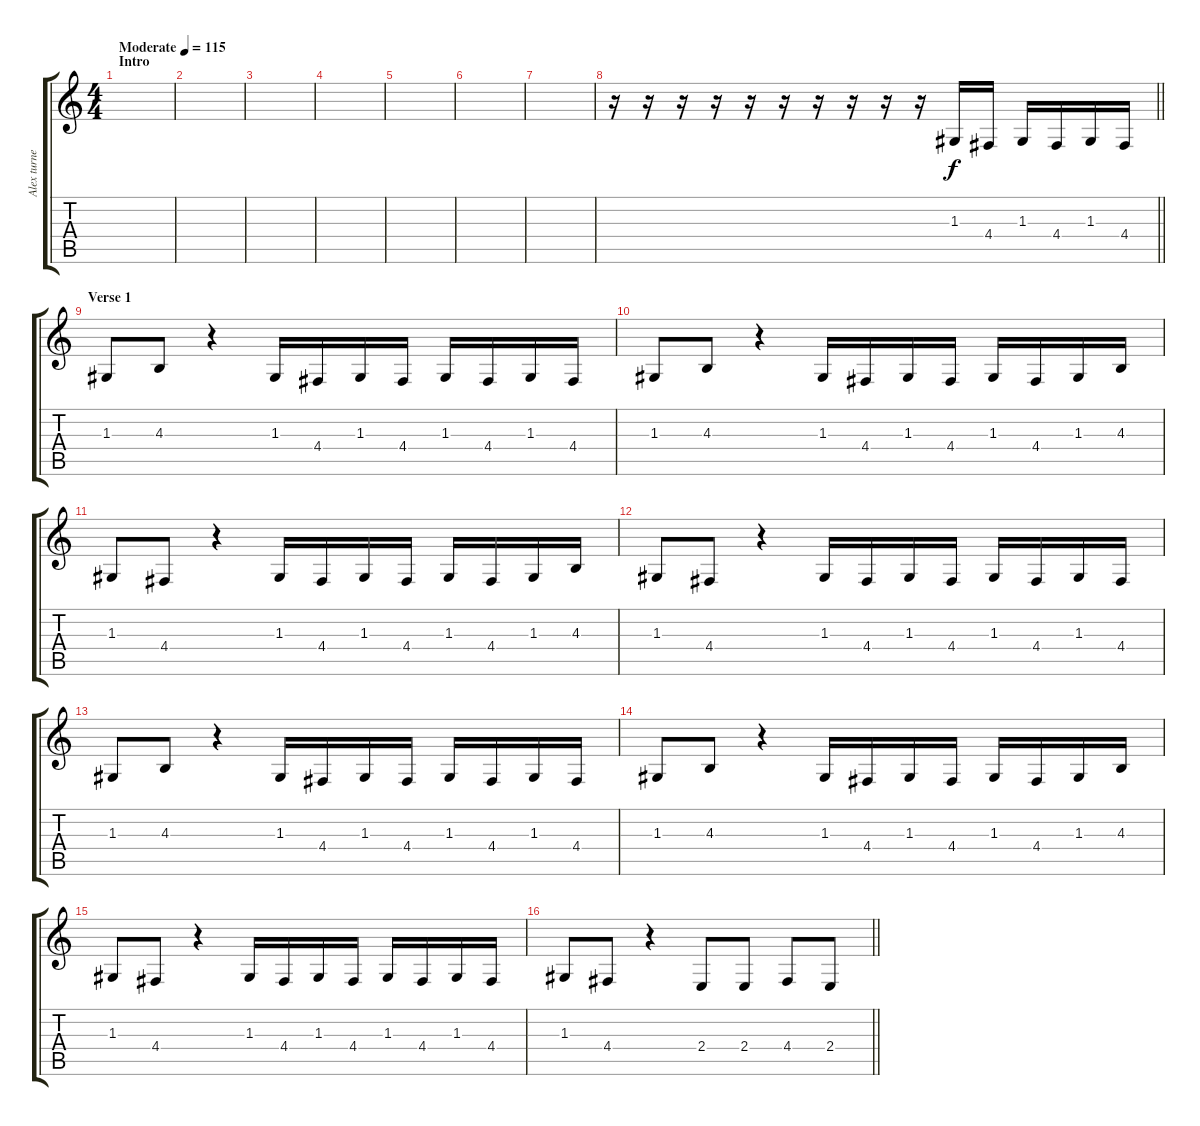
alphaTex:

\track ("Alex turner vocals" "Alex turne") {instrument bassoon}
\staff {score tabs}
\tuning (E4 B3 G3 D3 A2 E2) {hide}
\ts (4 4)
\section ("" "Intro")
\tempo (115 "Moderate")
\clef g2
\ks c
|
|
|
|
|
|
|
\barLineRight lightlight
r.16 r.16 r.16 r.16 r.16 r.16 r.16 r.16 r.16 r.16 1.3.16 4.4.16 1.3.16 4.4.16 1.3.16 4.4.16 |
\section ("" "Verse 1")
1.3.8 4.3.8 r.4 1.3.16 4.4.16 1.3.16 4.4.16 1.3.16 4.4.16 1.3.16 4.4.16 |
1.3.8 4.3.8 r.4 1.3.16 4.4.16 1.3.16 4.4.16 1.3.16 4.4.16 1.3.16 4.3.16 |
1.3.8 4.4.8 r.4 1.3.16 4.4.16 1.3.16 4.4.16 1.3.16 4.4.16 1.3.16 4.3.16 |
1.3.8 4.4.8 r.4 1.3.16 4.4.16 1.3.16 4.4.16 1.3.16 4.4.16 1.3.16 4.4.16 |
1.3.8 4.3.8 r.4 1.3.16 4.4.16 1.3.16 4.4.16 1.3.16 4.4.16 1.3.16 4.4.16 |
1.3.8 4.3.8 r.4 1.3.16 4.4.16 1.3.16 4.4.16 1.3.16 4.4.16 1.3.16 4.3.16 |
1.3.8 4.4.8 r.4 1.3.16 4.4.16 1.3.16 4.4.16 1.3.16 4.4.16 1.3.16 4.4.16 |
\barLineRight lightlight
1.3.8 4.4.8 r.4 2.4.8 2.4.8 4.4.8 2.4.8
